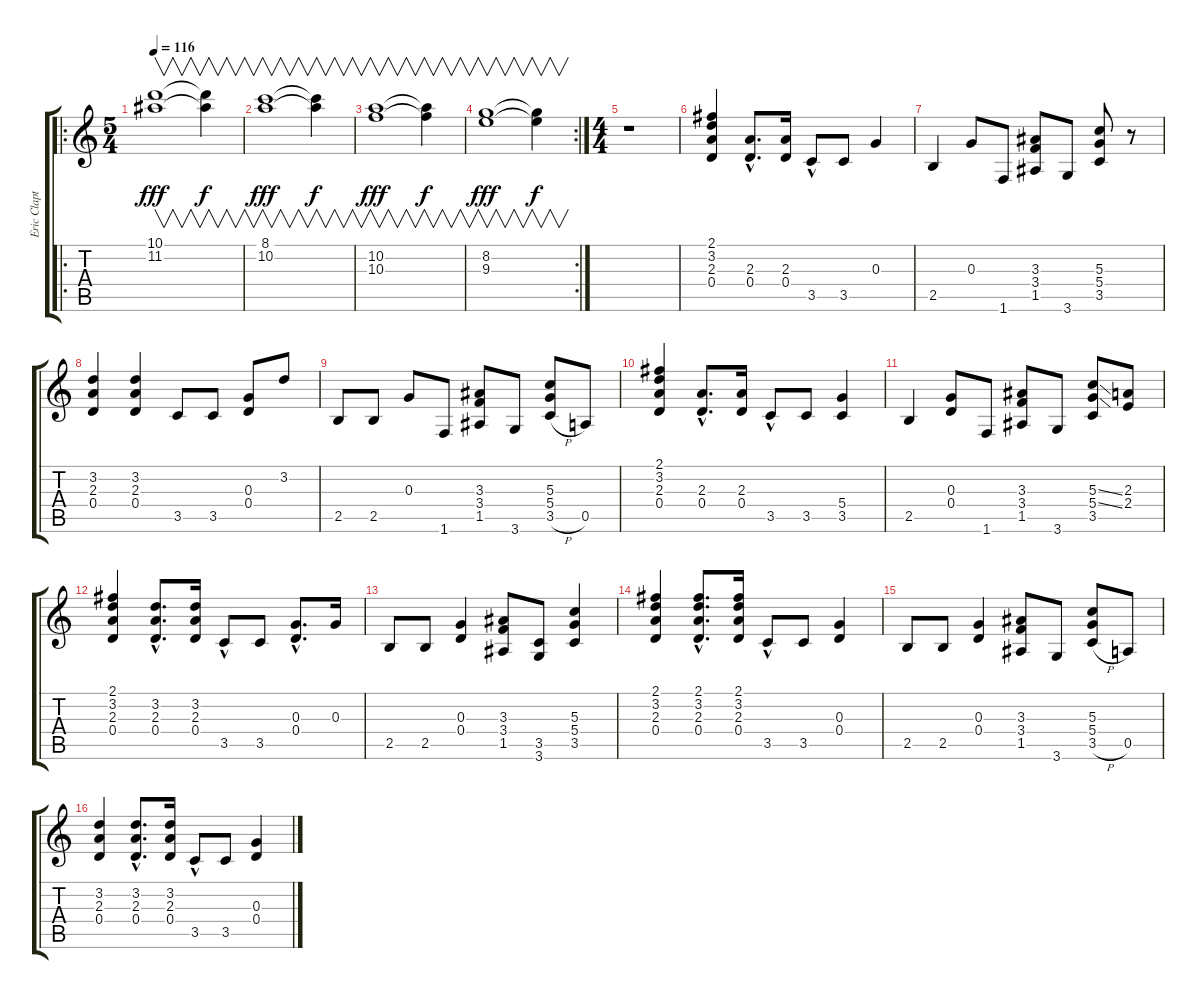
\track ("Eric Clapton" "Eric Clapt") {instrument distortionguitar}
\staff {score tabs}
\tuning (E4 B3 G3 D3 A2 E2) {hide}
\ro
\ts (5 4)
\tempo 116
\clef g2
\ks c
(10.1 11.2).1{v dy fff volume 16 balance 11 instrument distortionguitar} (10.1{t} 11.2{t}).4{v dy f} |
(8.1 10.2).1{v dy fff} (8.1{t} 10.2{t}).4{v dy f} |
(10.2 10.3).1{v dy fff} (10.2{t} 10.3{t}).4{v dy f} |
\rc 2
(8.2 9.3).1{v dy fff} (8.2{t} 9.3{t}).4{v dy f} |
\ts (4 4)
r.1 |
(2.1 3.2 2.3 0.4).4{volume 11 balance 8} (2.3{hac} 0.4{hac}).8{d} (2.3 0.4).16 3.5{hac}.8 3.5.8 0.3.4 |
2.5.4 0.3.8 1.6.8 (3.3 3.4 1.5).8 3.6.8 (5.3 5.4 3.5).8 r.8 |
(3.2 2.3 0.4).4 (3.2 2.3 0.4).4 3.5.8 3.5.8 (0.3 0.4).8 3.2.8 |
2.5.8 2.5.8 0.3.8 1.6.8 (3.3 3.4 1.5).8 3.6.8 (5.3 5.4 3.5{h}).8 0.5.8 |
(2.1 3.2 2.3 0.4).4 (2.3{hac} 0.4{hac}).8{d} (2.3 0.4).16 3.5{hac}.8 3.5.8 (5.4 3.5).4 |
2.5.4 (0.3 0.4).8 1.6.8 (3.3 3.4 1.5).8 3.6.8 (5.3{ss} 5.4{ss} 3.5).8 (2.3 2.4).8 |
(2.1 3.2 2.3 0.4).4 (3.2{hac} 2.3{hac} 0.4{hac}).8{d} (3.2 2.3 0.4).16 3.5{hac}.8 3.5.8 (0.3{hac} 0.4{hac}).8{d} 0.3.16 |
2.5.8 2.5.8 (0.3 0.4).4 (3.3 3.4 1.5).8 (3.5 3.6).8 (5.3 5.4 3.5).4 |
(2.1 3.2 2.3 0.4).4 (2.1{hac} 3.2{hac} 2.3{hac} 0.4{hac}).8{d} (2.1 3.2 2.3 0.4).16 3.5{hac}.8 3.5.8 (0.3 0.4).4 |
2.5.8 2.5.8 (0.3 0.4).4 (3.3 3.4 1.5).8 3.6.8 (5.3 5.4 3.5{h}).8 0.5.8 |
(3.2 2.3 0.4).4 (3.2{hac} 2.3{hac} 0.4{hac}).8{d} (3.2 2.3 0.4).16 3.5{hac}.8 3.5.8 (0.3 0.4).4
